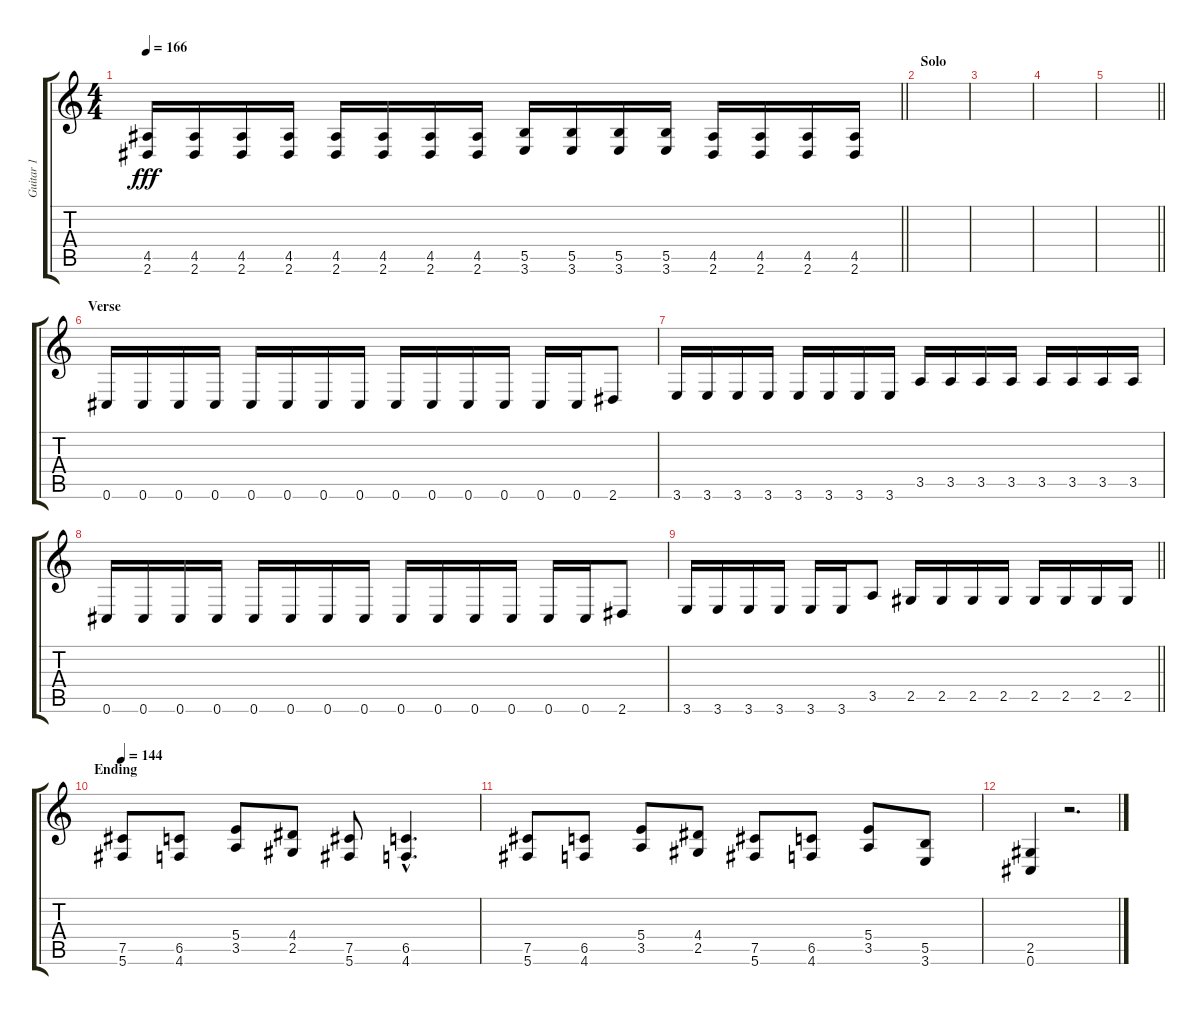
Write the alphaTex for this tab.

\track ("Guitar 1" "Guitar 1") {instrument distortionguitar}
\staff {score tabs}
\tuning (Db4 Ab3 E3 B2 Gb2 Db2) {hide}
\ts (4 4)
\tempo 166
\clef g2
\barLineRight lightlight
\ks c
(4.5 2.6).16{dy fff} (4.5 2.6).16 (4.5 2.6).16 (4.5 2.6).16 (4.5 2.6).16 (4.5 2.6).16 (4.5 2.6).16 (4.5 2.6).16 (5.5 3.6).16 (5.5 3.6).16 (5.5 3.6).16 (5.5 3.6).16 (4.5 2.6).16 (4.5 2.6).16 (4.5 2.6).16 (4.5 2.6).16 |
\section ("" "Solo")
|
|
|
\barLineRight lightlight
|
\section ("" "Verse")
0.6.16 0.6.16 0.6.16 0.6.16 0.6.16 0.6.16 0.6.16 0.6.16 0.6.16 0.6.16 0.6.16 0.6.16 0.6.16 0.6.16 2.6.8 |
3.6.16 3.6.16 3.6.16 3.6.16 3.6.16 3.6.16 3.6.16 3.6.16 3.5.16 3.5.16 3.5.16 3.5.16 3.5.16 3.5.16 3.5.16 3.5.16 |
0.6.16 0.6.16 0.6.16 0.6.16 0.6.16 0.6.16 0.6.16 0.6.16 0.6.16 0.6.16 0.6.16 0.6.16 0.6.16 0.6.16 2.6.8 |
\barLineRight lightlight
3.6.16 3.6.16 3.6.16 3.6.16 3.6.16 3.6.16 3.5.8 2.5.16 2.5.16 2.5.16 2.5.16 2.5.16 2.5.16 2.5.16 2.5.16 |
\section ("" "Ending")
\tempo 144
(7.5 5.6).8 (6.5 4.6).8 (5.4 3.5).8 (4.4 2.5).8 (7.5 5.6).8 (6.5{hac} 4.6{hac}).4{d} |
(7.5 5.6).8 (6.5 4.6).8 (5.4 3.5).8 (4.4 2.5).8 (7.5 5.6).8 (6.5 4.6).8 (5.4 3.5).8 (5.5 3.6).8 |
(2.5 0.6).4 r.2{d}
